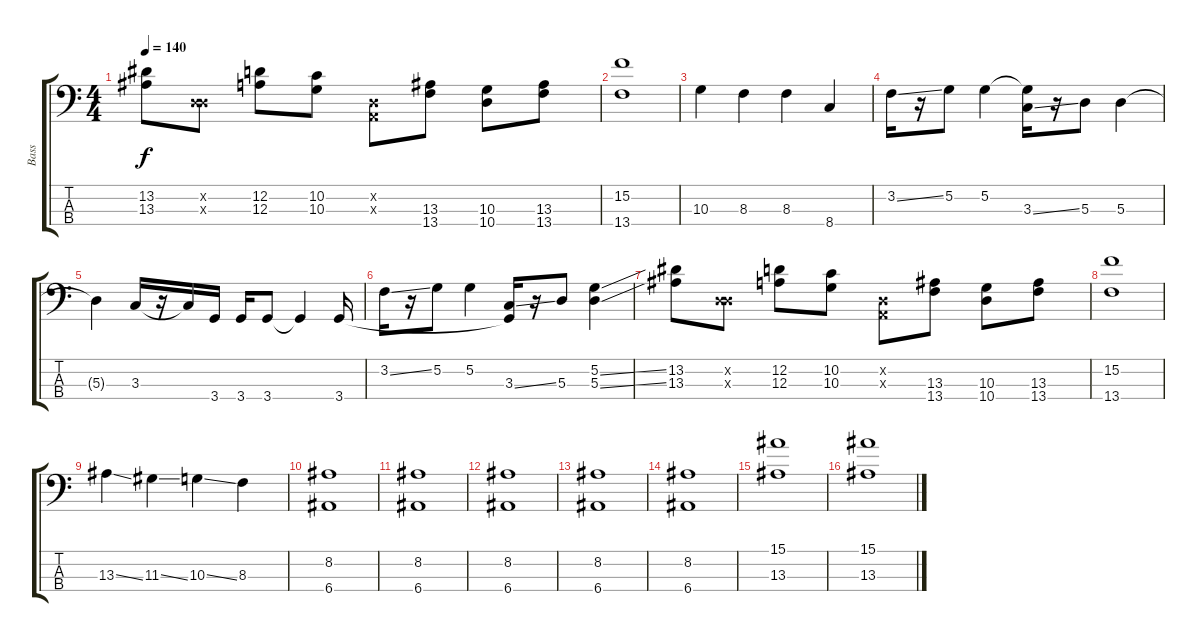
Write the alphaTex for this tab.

\track ("Bass" "Bass") {instrument electricbasspick}
\staff {score tabs}
\tuning (G2 D2 A1 E1) {hide}
\ts (4 4)
\tempo 140
\clef f4
\ks c
(13.2 13.3).8{dy f} (0.2{x} 5.3{x}).8 (12.2 12.3).8 (10.2 10.3).8 (0.2{x} 0.3{x}).8 (13.3 13.4).8 (10.3 10.4).8 (13.3 13.4).8 |
(15.2 13.4).1 |
10.3.4 8.3.4 8.3.4 8.4.4 |
3.2{ss}.16 r.16 5.2.8 5.2.4 (5.2{t} 3.3{ss}).16 r.16 5.3.8 5.3.4 |
5.3{t}.4 3.3.16 r.16 3.3{t}.16 3.4.16 3.4.16 3.4.8 3.4{t}.4 3.4.16 |
3.2{ss}.16 r.16 5.2.8 5.2.4 (3.3{ss} 3.4{t}).16 r.16 5.3.8 (5.2{ss} 5.3{ss}).4 |
(13.2 13.3).8 (0.2{x} 5.3{x}).8 (12.2 12.3).8 (10.2 10.3).8 (0.2{x} 0.3{x}).8 (13.3 13.4).8 (10.3 10.4).8 (13.3 13.4).8 |
(15.2 13.4).1 |
13.3{ss}.4 11.3{ss}.4 10.3{ss}.4 8.3.4 |
(8.2 6.4).1 |
(8.2 6.4).1 |
(8.2 6.4).1 |
(8.2 6.4).1 |
(8.2 6.4).1 |
(15.1 13.3).1 |
(15.1 13.3).1
